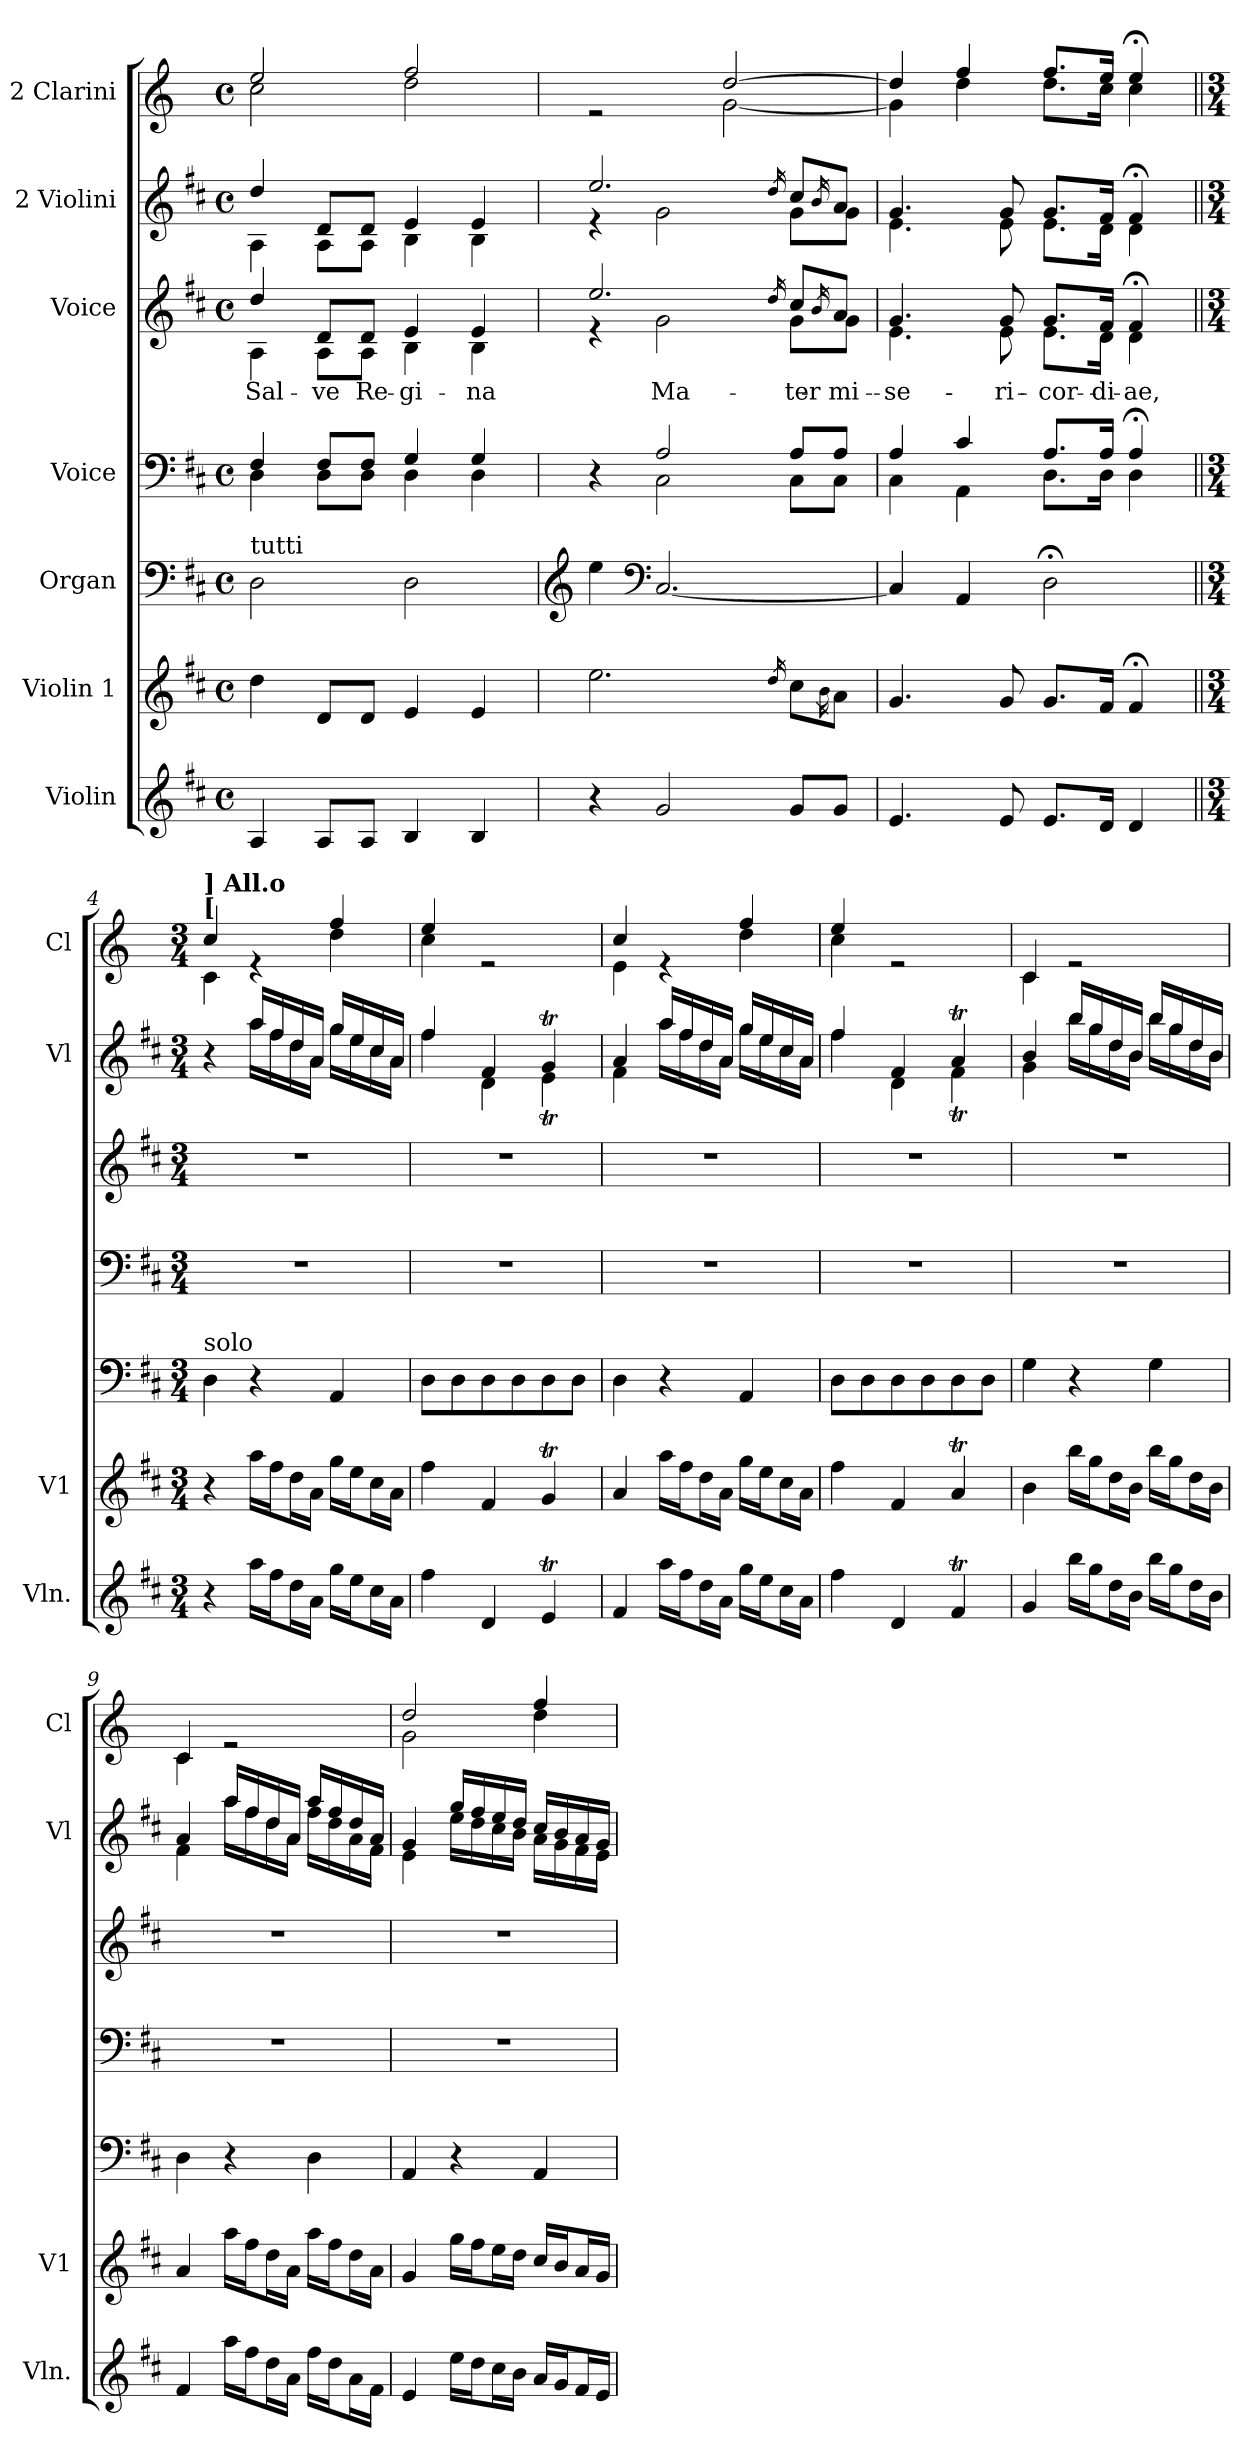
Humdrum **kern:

**kern	**kern	**kern	**kern	**kern	**text	**kern	**kern
*part7	*part6	*part5	*part4	*part3	*part3	*part2	*part1
*staff7	*staff6	*staff5	*staff4	*staff3	*staff3	*staff2	*staff1
*I"Violin	*I"Violin 1	*I"Organ	*I"Voice	*I"Voice	*	*I"2 Violini	*I"2 Clarini
*I'Vln.	*I'V1	*	*	*	*	*I'Vl	*I'Cl
*clefG2	*clefG2	*clefF4	*clefF4	*clefG2	*	*clefG2	*clefG2
*	*	*	*	*	*	*	*ITrd-1c-2
*k[f#c#]	*k[f#c#]	*k[f#c#]	*k[f#c#]	*k[f#c#]	*	*k[f#c#]	*k[f#c#]
*M4/4	*M4/4	*M4/4	*M4/4	*M4/4	*	*M4/4	*M4/4
*met(c)	*met(c)	*met(c)	*met(c)	*met(c)	*	*met(c)	*met(c)
*MM60	*MM60	*MM60	*MM60	*MM60	*	*MM60	*MM60
=1	=1	=1	=1	=1	=1	=1	=1
*	*	*	*^	*^	*	*	*
!	!	!	!	!	!	!	!	!	!LO:TX:a:B:t=[
!	!	!	!	!	!	!	!	!	!LO:TX:a:B:t=] Adagio
!	!	!LO:TX:a:t=tutti	!	!	!	!	!	!	!
!	!	!	!	!	!	!	!LO:LY:b	!	!
*	*	*	*	*	*	*	*	*^	*^
4A/	4dd\	2D\	4F#/	4D\	4dd/	4A\	Sal-	4dd/	4A\	2ff#/	2dd\
!	!	!	!	!	!	!	!LO:LY:b	!	!	!	!
8A/L	8d/L	.	8F#/L	8D\L	8d/L	8A\L	-ve	8d/L	8A\L	.	.
!	!	!	!	!	!	!	!LO:LY:b	!	!	!	!
8A/J	8d/J	.	8F#/J	8D\J	8d/J	8A\J	Re-	8d/J	8A\J	.	.
!	!	!	!	!	!	!	!LO:LY:b	!	!	!	!
4B/	4e/	2D\	4G/	4D\	4e/	4B\	-gi-	4e/	4B\	2gg/	2ee\
!	!	!	!	!	!	!	!LO:LY:b	!	!	!	!
4B/	4e/	.	4G/	4D\	4e/	4B\	-na	4e/	4B\	.	.
=2	=2	=2	=2	=2	=2	=2	=2	=2	=2	=2	=2
*	*	*clefG2	*	*	*	*	*	*	*	*	*
4r	2.ee\	4ee\	4r	4ryy	2.ee/	4r	.	2.ee/	4r	2re	2ryy
*	*	*clefF4	*	*	*	*	*	*	*	*	*
!	!	!	!	!	!	!	!LO:LY:b	!	!	!	!
2g/	.	[2.C#/	2A/	2C#\	.	2g\	Ma-	.	2g\	.	.
.	.	.	.	.	.	.	.	.	.	[2ee/	[2a\
.	16qdd/	.	.	.	16qdd/	.	.	16qdd/	.	.	.
!	!	!	!	!	!	!	!LO:LY:b	!	!	!	!
8g/L	8cc#\L	.	8A/L	8C#\L	8cc#/L	8g\L	-ter	8cc#/L	8g\L	.	.
.	16qb\	.	.	.	16qb/	.	.	16qb/	.	.	.
!	!	!	!	!	!	!	!LO:LY:b	!	!	!	!
8g/J	8a\J	.	8A/J	8C#\J	8a/J	8g\J	mi-	8a/J	8g\J	.	.
=3	=3	=3	=3	=3	=3	=3	=3	=3	=3	=3	=3
!	!	!	!	!	!	!	!LO:LY:b	!	!	!	!
4.e/	4.g/	4C#/]	4A/	4C#\	4.g/	4.e\	-se-	4.g/	4.e\	4ee/]	4a\]
.	.	4AA/	4c#/	4AA\	.	.	.	.	.	4gg/	4ee\
!	!	!	!	!	!	!	!LO:LY:b	!	!	!	!
8e/	8g/	.	.	.	8g/	8e\	-ri-	8g/	8e\	.	.
!	!	!	!	!	!	!	!LO:LY:b	!	!	!	!
8.e/L	8.g/L	2D;<\	8.A/L	8.D\L	8.g/L	8.e\L	-cor-	8.g/L	8.e\L	8.gg/L	8.ee\L
!	!	!	!	!	!	!	!LO:LY:b	!	!	!	!
16d/Jk	16f#/Jk	.	16A/Jk	16D\Jk	16f#/Jk	16d\Jk	-di-	16f#/Jk	16d\Jk	16ff#/Jk	16dd\Jk
!	!	!	!	!	!	!	!LO:LY:b	!	!	!	!
4d/	4f#;</	.	4A;</	4D\	4f#;</	4d\	-ae,	4f#;</	4d\	4ff#;</	4dd\
*	*	*	*v	*v	*	*	*	*	*	*	*
*	*	*	*	*v	*v	*	*	*	*	*
!!LO:LB:g=z	!!
=4||	=4||	=4||	=4||	=4||	=4||	=4||	=4||	=4||	=4||
*M3/4	*M3/4	*M3/4	*M3/4	*M3/4	*	*M3/4	*	*M3/4	*
*	*	*	*	*	*	*	*	*MM100	*
*	*	*	*^	*^	*	*	*	*	*
!	!	!	!	!	!	!	!	!	!	!LO:TX:a:B:t=[	!
!	!	!	!	!	!	!	!	!	!	!LO:TX:a:B:t=] All.o	!
!	!	!LO:TX:a:t=solo	!	!	!	!	!	!	!	!	!
*	*	*	*v	*v	*	*	*	*	*	*	*
*	*	*	*	*v	*v	*	*	*	*	*
4r	4r	4D\	2.r	2.r	.	4r	4ryy	4dd/	4d\
16aa\LL	16aa\LL	4r	.	.	.	16aa/LL	16aa\LL	4re	4ryy
16ff#\J	16ff#\J	.	.	.	.	16ff#/	16ff#\	.	.
16dd\L	16dd\L	.	.	.	.	16dd/	16dd\	.	.
16a\JJ	16a\JJ	.	.	.	.	16a/JJ	16a\JJ	.	.
16gg\LL	16gg\LL	4AA/	.	.	.	16gg/LL	16gg\LL	4gg/	4ee\
16ee\J	16ee\J	.	.	.	.	16ee/	16ee\	.	.
16cc#\L	16cc#\L	.	.	.	.	16cc#/	16cc#\	.	.
16a\JJ	16a\JJ	.	.	.	.	16a/JJ	16a\JJ	.	.
=5	=5	=5	=5	=5	=5	=5	=5	=5	=5
4ff#\	4ff#\	8D\L	2.r	2.r	.	4ff#/	4ff#\	4ff#/	4dd\
.	.	8D\	.	.	.	.	.	.	.
4d/	4f#/	8D\	.	.	.	4f#/	4d\	2re	2ryy
.	.	8D\	.	.	.	.	.	.	.
4eT/	4gT/	8D\	.	.	.	4gT/	4eT\	.	.
.	.	8D\J	.	.	.	.	.	.	.
=6	=6	=6	=6	=6	=6	=6	=6	=6	=6
4f#/	4a/	4D\	2.r	2.r	.	4a/	4f#\	4dd/	4f#\
16aa\LL	16aa\LL	4r	.	.	.	16aa/LL	16aa\LL	4re	4ryy
16ff#\J	16ff#\J	.	.	.	.	16ff#/	16ff#\	.	.
16dd\L	16dd\L	.	.	.	.	16dd/	16dd\	.	.
16a\JJ	16a\JJ	.	.	.	.	16a/JJ	16a\JJ	.	.
16gg\LL	16gg\LL	4AA/	.	.	.	16gg/LL	16gg\LL	4gg/	4ee\
16ee\J	16ee\J	.	.	.	.	16ee/	16ee\	.	.
16cc#\L	16cc#\L	.	.	.	.	16cc#/	16cc#\	.	.
16a\JJ	16a\JJ	.	.	.	.	16a/JJ	16a\JJ	.	.
=7	=7	=7	=7	=7	=7	=7	=7	=7	=7
4ff#\	4ff#\	8D\L	2.r	2.r	.	4ff#/	4ff#\	4ff#/	4dd\
.	.	8D\	.	.	.	.	.	.	.
4d/	4f#/	8D\	.	.	.	4f#/	4d\	2re	2ryy
.	.	8D\	.	.	.	.	.	.	.
4f#t/	4aT/	8D\	.	.	.	4aT/	4f#t\	.	.
.	.	8D\J	.	.	.	.	.	.	.
=8	=8	=8	=8	=8	=8	=8	=8	=8	=8
4g/	4b\	4G\	2.r	2.r	.	4b/	4g\	4d/	4d\
16bb\LL	16bb\LL	4r	.	.	.	16bb/LL	16bb\LL	2re	2ryy
16gg\J	16gg\J	.	.	.	.	16gg/	16gg\	.	.
16dd\L	16dd\L	.	.	.	.	16dd/	16dd\	.	.
16b\JJ	16b\JJ	.	.	.	.	16b/JJ	16b\JJ	.	.
16bb\LL	16bb\LL	4G\	.	.	.	16bb/LL	16bb\LL	.	.
16gg\J	16gg\J	.	.	.	.	16gg/	16gg\	.	.
16dd\L	16dd\L	.	.	.	.	16dd/	16dd\	.	.
16b\JJ	16b\JJ	.	.	.	.	16b/JJ	16b\JJ	.	.
=9	=9	=9	=9	=9	=9	=9	=9	=9	=9
4f#/	4a/	4D\	2.r	2.r	.	4a/	4f#\	4d/	4d\
16aa\LL	16aa\LL	4r	.	.	.	16aa/LL	16aa\LL	2re	2ryy
16ff#\J	16ff#\J	.	.	.	.	16ff#/	16ff#\	.	.
16dd\L	16dd\L	.	.	.	.	16dd/	16dd\	.	.
16a\JJ	16a\JJ	.	.	.	.	16a/JJ	16a\JJ	.	.
16ff#\LL	16aa\LL	4D\	.	.	.	16aa/LL	16ff#\LL	.	.
16dd\J	16ff#\J	.	.	.	.	16ff#/	16dd\	.	.
16a\L	16dd\L	.	.	.	.	16dd/	16a\	.	.
16f#\JJ	16a\JJ	.	.	.	.	16a/JJ	16f#\JJ	.	.
!!LO:LB:g=z	!!
=10	=10	=10	=10	=10	=10	=10	=10	=10	=10
4e/	4g/	4AA/	2.r	2.r	.	4g/	4e\	2ee/	2a\
16ee\LL	16gg\LL	4r	.	.	.	16gg/LL	16ee\LL	.	.
16dd\J	16ff#\J	.	.	.	.	16ff#/	16dd\	.	.
16cc#\L	16ee\L	.	.	.	.	16ee/	16cc#\	.	.
16b\JJ	16dd\JJ	.	.	.	.	16dd/JJ	16b\JJ	.	.
16a/LL	16cc#/LL	4AA/	.	.	.	16cc#/LL	16a\LL	4gg/	4ee\
16g/J	16b/J	.	.	.	.	16b/	16g\	.	.
16f#/L	16a/L	.	.	.	.	16a/	16f#\	.	.
16e/JJ	16g/JJ	.	.	.	.	16g/JJ	16e\JJ	.	.
*	*	*	*	*	*	*v	*v	*	*
*	*	*	*	*	*	*	*v	*v
=	=	=	=	=	=	=	=
*-	*-	*-	*-	*-	*-	*-	*-
